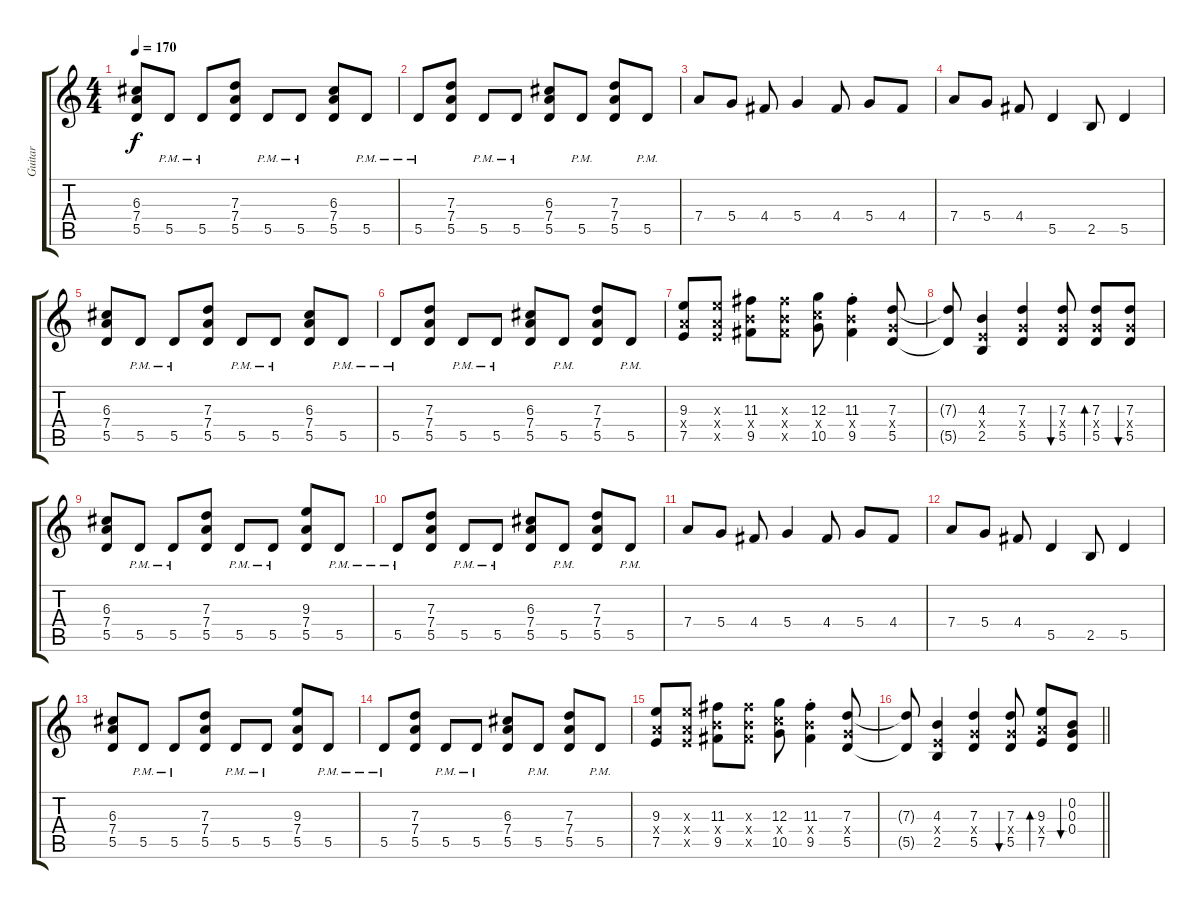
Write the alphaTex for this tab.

\track ("Guitar" "Guitar") {instrument acousticguitarsteel}
\staff {score tabs}
\tuning (E4 B3 G3 D3 A2 E2) {hide}
\ts (4 4)
\tempo 170
\clef g2
\ks c
(6.3 7.4 5.5).8{dy f} 5.5{pm}.8 5.5{pm}.8 (7.3 7.4 5.5).8 5.5{pm}.8 5.5{pm}.8 (6.3 7.4 5.5).8 5.5{pm}.8 |
5.5{pm}.8 (7.3 7.4 5.5).8 5.5{pm}.8 5.5{pm}.8 (6.3 7.4 5.5).8 5.5{pm}.8 (7.3 7.4 5.5).8 5.5{pm}.8 |
7.4.8 5.4.8 4.4.8 5.4.4 4.4.8 5.4.8 4.4.8 |
7.4.8 5.4.8 4.4.8 5.5.4 2.5.8 5.5.4 |
(6.3 7.4 5.5).8 5.5{pm}.8 5.5{pm}.8 (7.3 7.4 5.5).8 5.5{pm}.8 5.5{pm}.8 (6.3 7.4 5.5).8 5.5{pm}.8 |
5.5{pm}.8 (7.3 7.4 5.5).8 5.5{pm}.8 5.5{pm}.8 (6.3 7.4 5.5).8 5.5{pm}.8 (7.3 7.4 5.5).8 5.5{pm}.8 |
(9.3 7.4{x} 7.5).8 (9.3{x} 7.4{x} 7.5{x}).8 (11.3 9.4{x} 9.5).8 (11.3{x} 9.4{x} 9.5{x}).8 (12.3 10.4{x} 10.5).8 (11.3{st} 9.4{x} 9.5{st}).4 (7.3 5.4{x} 5.5).8 |
(7.3{t} 5.5{t}).8 (4.3 2.4{x} 2.5).4 (7.3 5.4{x} 5.5).4 (7.3 5.4{x} 5.5).8{bu 30} (7.3 5.4{x} 5.5).8{bd 30} (7.3 5.4{x} 5.5).8{bu 30} |
(6.3 7.4 5.5).8 5.5{pm}.8 5.5{pm}.8 (7.3 7.4 5.5).8 5.5{pm}.8 5.5{pm}.8 (9.3 7.4 5.5).8 5.5{pm}.8 |
5.5{pm}.8 (7.3 7.4 5.5).8 5.5{pm}.8 5.5{pm}.8 (6.3 7.4 5.5).8 5.5{pm}.8 (7.3 7.4 5.5).8 5.5{pm}.8 |
7.4.8 5.4.8 4.4.8 5.4.4 4.4.8 5.4.8 4.4.8 |
7.4.8 5.4.8 4.4.8 5.5.4 2.5.8 5.5.4 |
(6.3 7.4 5.5).8 5.5{pm}.8 5.5{pm}.8 (7.3 7.4 5.5).8 5.5{pm}.8 5.5{pm}.8 (9.3 7.4 5.5).8 5.5{pm}.8 |
5.5{pm}.8 (7.3 7.4 5.5).8 5.5{pm}.8 5.5{pm}.8 (6.3 7.4 5.5).8 5.5{pm}.8 (7.3 7.4 5.5).8 5.5{pm}.8 |
(9.3 7.4{x} 7.5).8 (9.3{x} 7.4{x} 7.5{x}).8 (11.3 9.4{x} 9.5).8 (11.3{x} 9.4{x} 9.5{x}).8 (12.3 10.4{x} 10.5).8 (11.3{st} 9.4{x} 9.5{st}).4 (7.3 5.4{x} 5.5).8 |
\barLineRight lightlight
(7.3{t} 5.5{t}).8 (4.3 2.4{x} 2.5).4 (7.3 5.4{x} 5.5).4 (7.3 5.4{x} 5.5).8{bu 30} (9.3 7.4{x} 7.5).8{bd 30} (0.2 0.3 0.4).8{bu 30}
